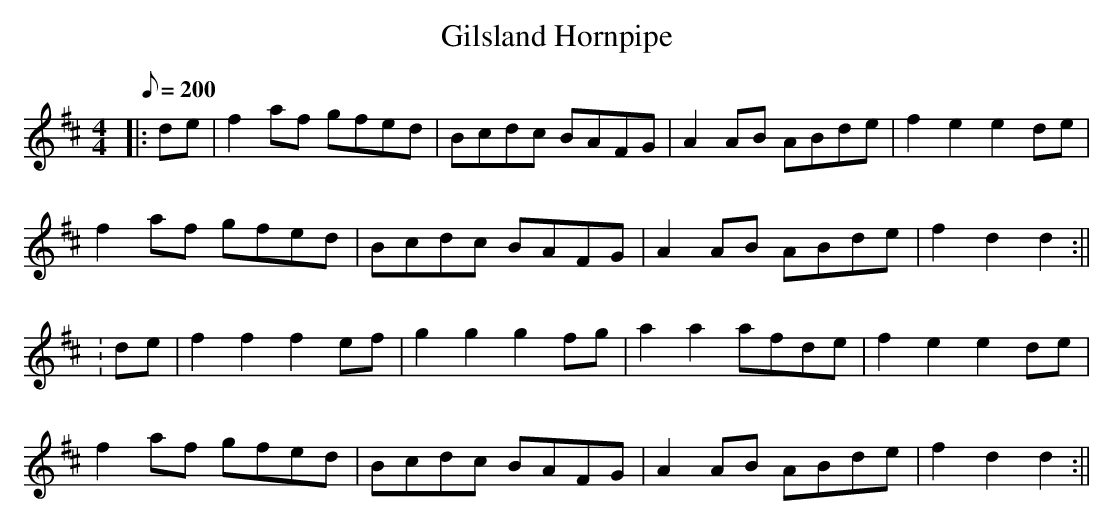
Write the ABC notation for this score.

X:1
T:Gilsland Hornpipe
M:4/4
L:1/8
Q:200
K:D
|:de|f2 af gfed|Bcdc BAFG|A2AB ABde|f2e2e2de|!
f2af gfed|Bcdc BAFG|A2AB ABde|f2d2d2:||!
:de|f2f2 f2 ef|g2g2 g2 fg|a2a2 afde|f2e2e2de|!
f2af gfed|Bcdc BAFG|A2AB ABde|f2d2d2:||
